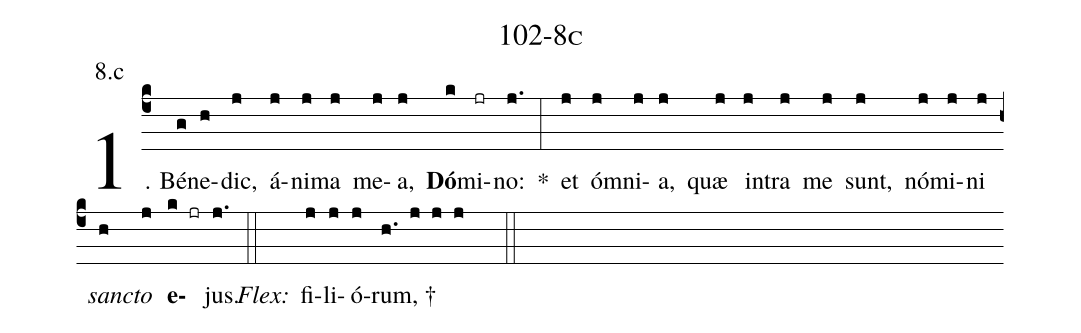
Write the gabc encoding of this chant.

name: 102-8c;
annotation: 8.c;
%%
(c4)1. Bé(g)ne(h)dic,(j) á(j)ni(j)ma(j) me(j)a,(j) <b>Dó</b>(k)mi(jr)no:(j.) *(:) et(j) óm(j)ni(j)a,(j) quæ(j) in(j)tra(j) me(j) sunt,(j) nó(j)mi(j)ni(j) <i>sanc</i>(h)<i>to</i>(j) <b>e</b>(k jr)jus.(j.) (::)
<i>Flex:</i>()  fi(j)li(j)ó(j)rum, †(h. j j j  ::)
